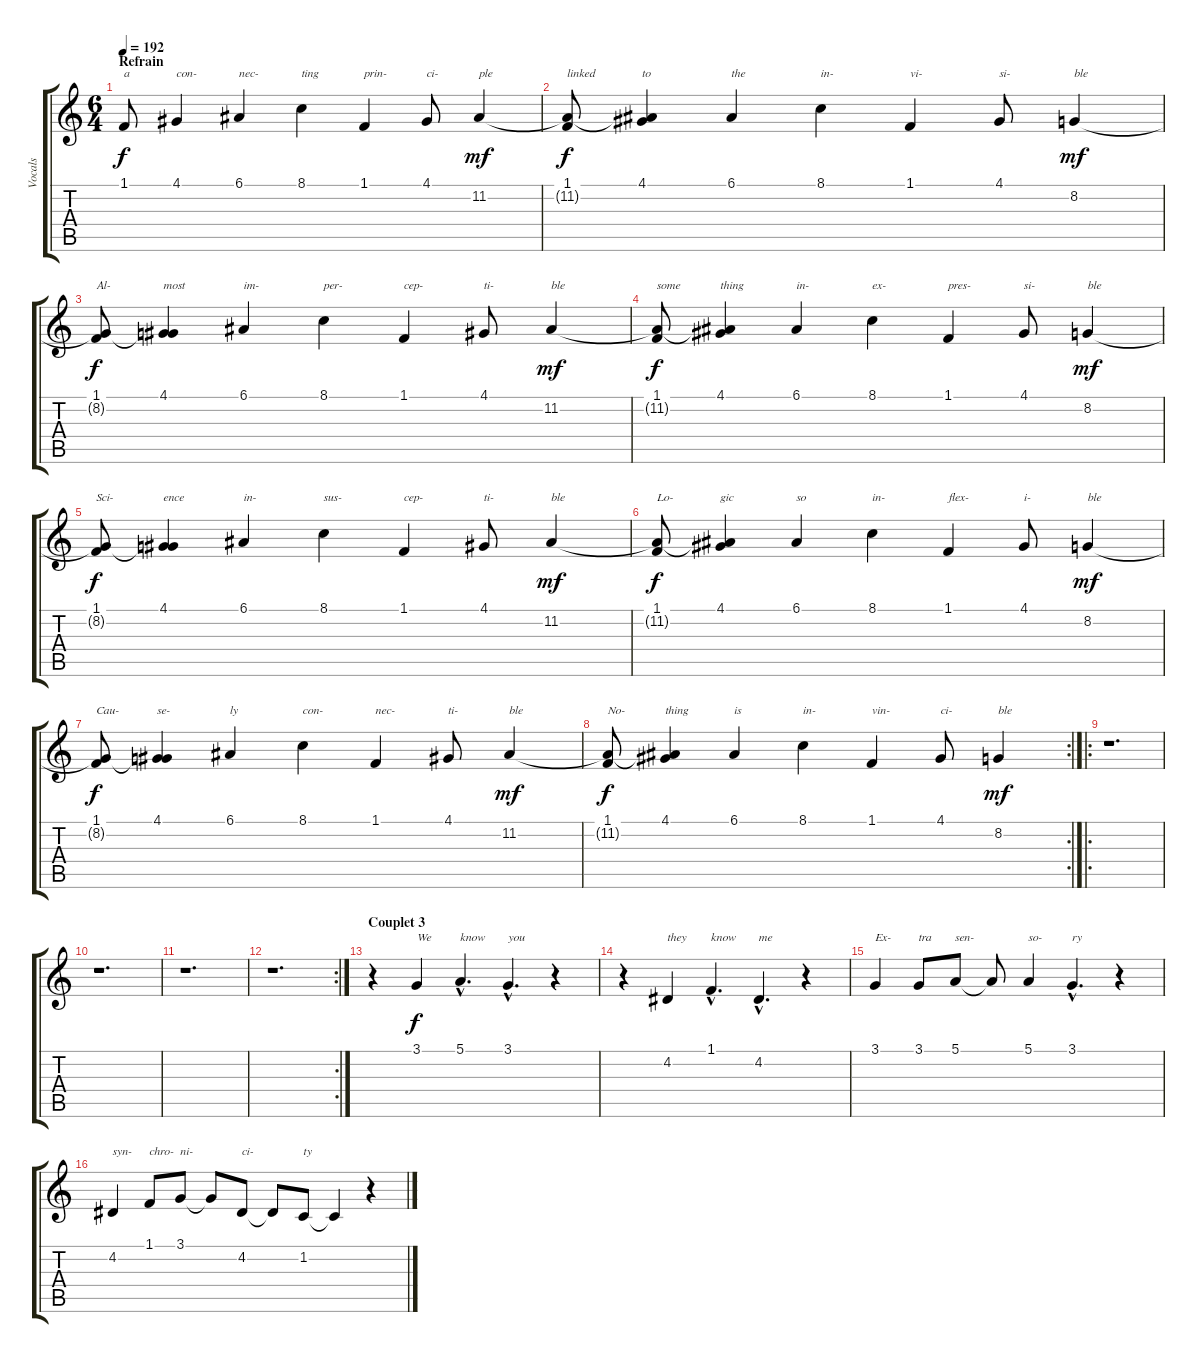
\track ("Vocals" "Vocals") {instrument clarinet}
\staff {score tabs}
\tuning (E4 B3 G3 D3 A2 E2) {hide}
\ts (6 4)
\section ("" "Refrain")
\tempo 192
\clef g2
\ks c
1.1.8{txt "a" dy f} 4.1.4{txt "con-"} 6.1.4{txt "nec-"} 8.1.4{txt "ting"} 1.1.4{txt "prin-"} 4.1.8{txt "ci-"} 11.2.4{txt "ple" dy mf} |
(1.1 11.2{t}).8{txt "linked" dy f} (4.1 11.2{t}).4{txt "to"} 6.1.4{txt "the"} 8.1.4{txt "in-"} 1.1.4{txt "vi-"} 4.1.8{txt "si-"} 8.2.4{txt "ble" dy mf} |
(1.1 8.2{t}).8{txt "Al-" dy f} (4.1 8.2{t}).4{txt "most"} 6.1.4{txt "im-"} 8.1.4{txt "per-"} 1.1.4{txt "cep-"} 4.1.8{txt "ti-"} 11.2.4{txt "ble" dy mf} |
(1.1 11.2{t}).8{txt "some" dy f} (4.1 11.2{t}).4{txt "thing"} 6.1.4{txt "in-"} 8.1.4{txt "ex-"} 1.1.4{txt "pres-"} 4.1.8{txt "si-"} 8.2.4{txt "ble" dy mf} |
(1.1 8.2{t}).8{txt "Sci-" dy f} (4.1 8.2{t}).4{txt "ence"} 6.1.4{txt "in-"} 8.1.4{txt "sus-"} 1.1.4{txt "cep-"} 4.1.8{txt "ti-"} 11.2.4{txt "ble" dy mf} |
(1.1 11.2{t}).8{txt "Lo-" dy f} (4.1 11.2{t}).4{txt "gic"} 6.1.4{txt "so"} 8.1.4{txt "in-"} 1.1.4{txt "flex-"} 4.1.8{txt "i-"} 8.2.4{txt "ble" dy mf} |
(1.1 8.2{t}).8{txt "Cau-" dy f} (4.1 8.2{t}).4{txt "se-"} 6.1.4{txt "ly"} 8.1.4{txt "con-"} 1.1.4{txt "nec-"} 4.1.8{txt "ti-"} 11.2.4{txt "ble" dy mf} |
\rc 2
(1.1 11.2{t}).8{txt "No-" dy f} (4.1 11.2{t}).4{txt "thing"} 6.1.4{txt "is"} 8.1.4{txt "in-"} 1.1.4{txt "vin-"} 4.1.8{txt "ci-"} 8.2.4{txt "ble" dy mf} |
\ro
r.1{d} |
r.1{d} |
r.1{d} |
\rc 2
r.1{d} |
\section ("" "Couplet 3")
r.4 3.1.4{txt "We" dy f} 5.1{hac}.4{d txt "know"} 3.1{hac}.4{d txt "you"} r.4 |
r.4 4.2.4{txt "they"} 1.1{hac}.4{d txt "know"} 4.2{hac}.4{d txt "me"} r.4 |
3.1.4{txt "Ex-"} 3.1.8{txt "tra"} 5.1.8{txt "sen-"} 5.1{t}.8 5.1.4{txt "so-"} 3.1{hac}.4{d txt "ry"} r.4 |
4.2.4{txt "syn-"} 1.1.8{txt "chro-"} 3.1.8{txt "ni-"} 3.1{t}.8 4.2.8{txt "ci-"} 4.2{t}.8 1.2.8{txt "ty"} 1.2{t}.4 r.4
